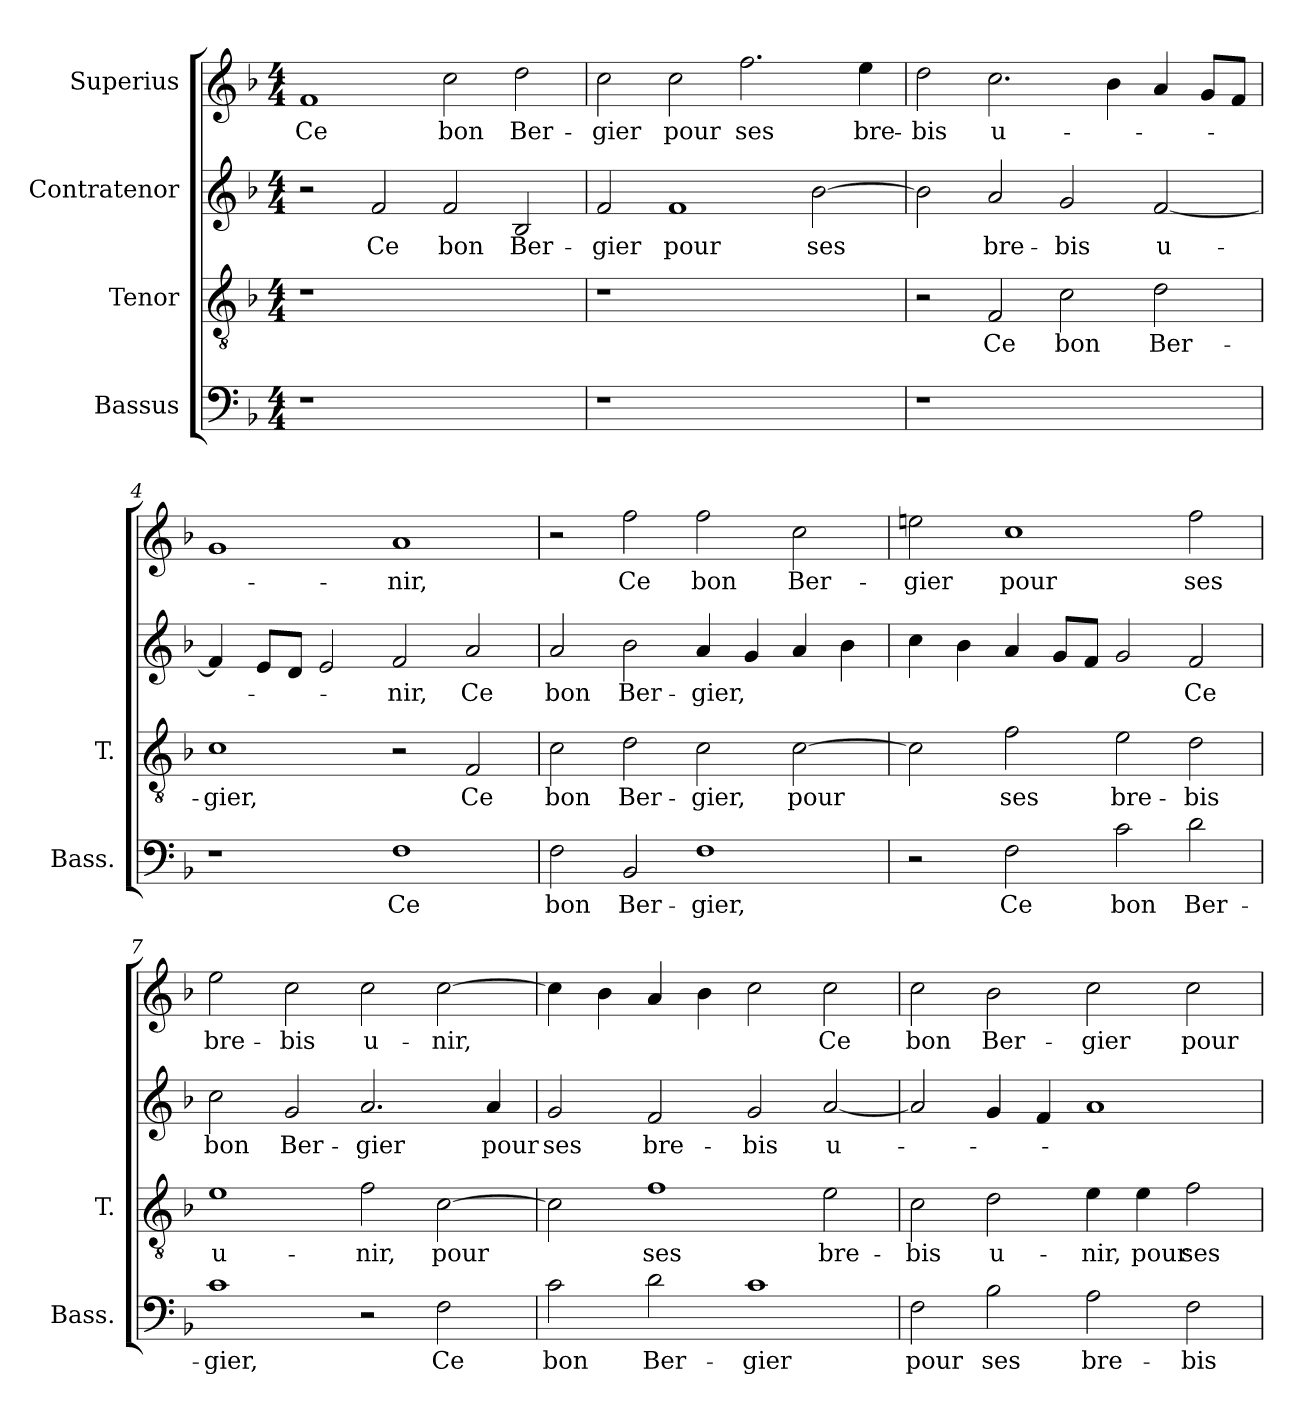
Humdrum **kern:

**kern	**text	**kern	**text	**kern	**text	**kern	**text
*part4	*part4	*part3	*part3	*part2	*part2	*part1	*part1
*staff4	*staff4	*staff3	*staff3	*staff2	*staff2	*staff1	*staff1
*I"Bassus	*	*I"Tenor	*	*I"Contratenor	*	*I"Superius	*
*I'Bass.	*	*I'T.	*	*	*	*	*
*clefF4	*	*clefGv2	*	*clefG2	*	*clefG2	*
*	*	*ITrd7c12	*	*	*	*	*
*k[b-]	*	*k[b-]	*	*k[b-]	*	*k[b-]	*
*F:	*	*F:	*	*F:	*	*F:	*
*M4/4	*	*M4/4	*	*M4/4	*	*M4/4	*
=1	=1	=1	=1	=1	=1	=1	=1
1r	.	1r	.	2r	.	1f/	Ce
.	.	.	.	2f/	Ce	.	.
1ryy	.	1ryy	.	2f/	bon	2cc\	bon
.	.	.	.	2B-/	Ber-	2dd\	Ber-
=2	=2	=2	=2	=2	=2	=2	=2
1r	.	1r	.	2f/	-gier	2cc\	-gier
.	.	.	.	1f/	pour	2cc\	pour
1ryy	.	1ryy	.	.	.	2.ff\	ses
.	.	.	.	[2b-\	ses	.	.
.	.	.	.	.	.	4ee\	bre-
=3	=3	=3	=3	=3	=3	=3	=3
1r	.	2r	.	2b-\]	.	2dd\	-bis
.	.	2FF/	Ce	2a/	bre-	2.cc\	u-
1ryy	.	2C\	bon	2g/	-bis	.	.
.	.	.	.	.	.	4b-\	.
.	.	2D\	Ber-	[2f/	u-	4a/	.
.	.	.	.	.	.	8g/L	.
.	.	.	.	.	.	8f/J	.
!!LO:LB:g=z
=4	=4	=4	=4	=4	=4	=4	=4
1r	.	1C\	-gier,	4f/]	.	1g/	.
.	.	.	.	8e/L	.	.	.
.	.	.	.	8d/J	.	.	.
.	.	.	.	2e/	.	.	.
1F\	Ce	2r	.	2f/	-nir,	1a/	-nir,
.	.	2FF/	Ce	2a/	Ce	.	.
=5	=5	=5	=5	=5	=5	=5	=5
2F\	bon	2C\	bon	2a/	bon	2r	.
2BB-/	Ber-	2D\	Ber-	2b-\	Ber-	2ff\	Ce
1F\	-gier,	2C\	-gier,	4a/	-gier,	2ff\	bon
.	.	.	.	4g/	.	.	.
.	.	[2C\	pour	4a/	.	2cc\	Ber-
.	.	.	.	4b-\	.	.	.
=6	=6	=6	=6	=6	=6	=6	=6
2r	.	2C\]	.	4cc\	.	2een\	-gier
.	.	.	.	4b-\	.	.	.
2F\	Ce	2F\	ses	4a/	.	1cc\	pour
.	.	.	.	8g/L	.	.	.
.	.	.	.	8f/J	.	.	.
2c\	bon	2E\	bre-	2g/	.	.	.
2d\	Ber-	2D\	-bis	2f/	Ce	2ff\	ses
=7	=7	=7	=7	=7	=7	=7	=7
1c\	-gier,	1E\	u-	2cc\	bon	2ee\	bre-
.	.	.	.	2g/	Ber-	2cc\	-bis
2r	.	2F\	-nir,	2.a/	-gier	2cc\	u-
2F\	Ce	[2C\	pour	.	.	[2cc\	-nir,
.	.	.	.	4a/	pour	.	.
!!LO:LB:g=z
=8	=8	=8	=8	=8	=8	=8	=8
2c\	bon	2C\]	.	2g/	ses	4cc\]	.
.	.	.	.	.	.	4b-\	.
2d\	Ber-	1F\	ses	2f/	bre-	4a/	.
.	.	.	.	.	.	4b-\	.
1c\	-gier	.	.	2g/	-bis	2cc\	.
.	.	2E\	bre-	[2a/	u-	2cc\	Ce
=9	=9	=9	=9	=9	=9	=9	=9
2F\	pour	2C\	-bis	2a/]	.	2cc\	bon
2B-\	ses	2D\	u-	4g/	.	2b-\	Ber-
.	.	.	.	4f/	.	.	.
2A\	bre-	4E\	-nir,	1a/	.	2cc\	-gier
.	.	4E\	pour	.	.	.	.
2F\	-bis	2F\	ses	.	.	2cc\	pour
=	=	=	=	=	=	=	=
*-	*-	*-	*-	*-	*-	*-	*-
